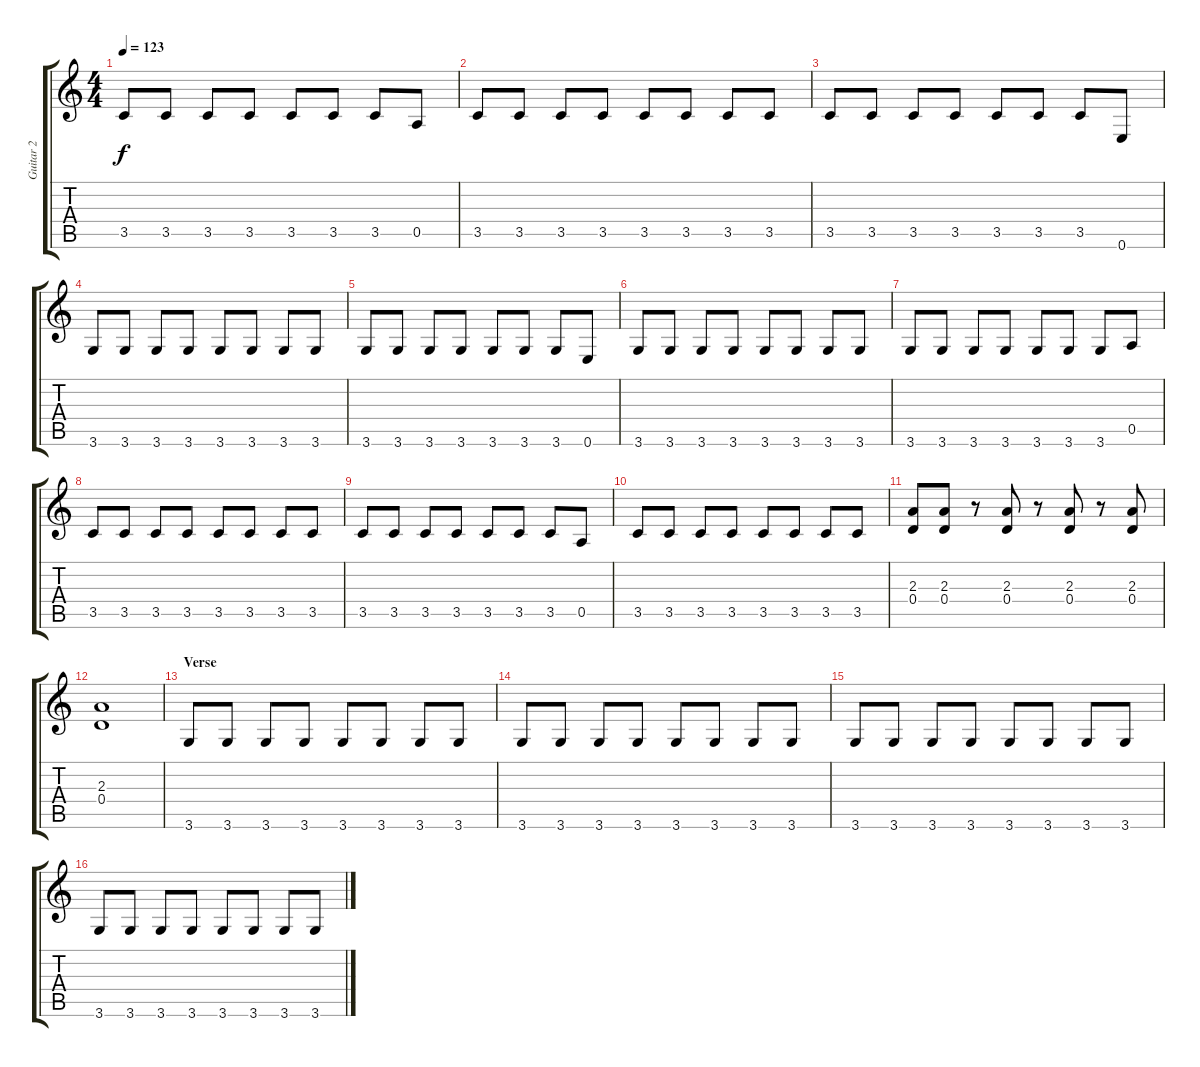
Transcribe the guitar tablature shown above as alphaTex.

\track ("Guitar 2" "Guitar 2") {instrument overdrivenguitar}
\staff {score tabs}
\tuning (E4 B3 G3 D3 A2 E2) {hide}
\ts (4 4)
\tempo 123
\clef g2
\ks c
3.5.8{dy f} 3.5.8 3.5.8 3.5.8 3.5.8 3.5.8 3.5.8 0.5.8 |
3.5.8 3.5.8 3.5.8 3.5.8 3.5.8 3.5.8 3.5.8 3.5.8 |
3.5.8 3.5.8 3.5.8 3.5.8 3.5.8 3.5.8 3.5.8 0.6.8 |
3.6.8 3.6.8 3.6.8 3.6.8 3.6.8 3.6.8 3.6.8 3.6.8 |
3.6.8 3.6.8 3.6.8 3.6.8 3.6.8 3.6.8 3.6.8 0.6.8 |
3.6.8 3.6.8 3.6.8 3.6.8 3.6.8 3.6.8 3.6.8 3.6.8 |
3.6.8 3.6.8 3.6.8 3.6.8 3.6.8 3.6.8 3.6.8 0.5.8 |
3.5.8 3.5.8 3.5.8 3.5.8 3.5.8 3.5.8 3.5.8 3.5.8 |
3.5.8 3.5.8 3.5.8 3.5.8 3.5.8 3.5.8 3.5.8 0.5.8 |
3.5.8 3.5.8 3.5.8 3.5.8 3.5.8 3.5.8 3.5.8 3.5.8 |
(2.3 0.4).8 (2.3 0.4).8 r.8 (2.3 0.4).8 r.8 (2.3 0.4).8 r.8 (2.3 0.4).8 |
(2.3 0.4).1 |
\section ("" "Verse")
3.6.8 3.6.8 3.6.8 3.6.8 3.6.8 3.6.8 3.6.8 3.6.8 |
3.6.8 3.6.8 3.6.8 3.6.8 3.6.8 3.6.8 3.6.8 3.6.8 |
3.6.8 3.6.8 3.6.8 3.6.8 3.6.8 3.6.8 3.6.8 3.6.8 |
3.6.8 3.6.8 3.6.8 3.6.8 3.6.8 3.6.8 3.6.8 3.6.8
